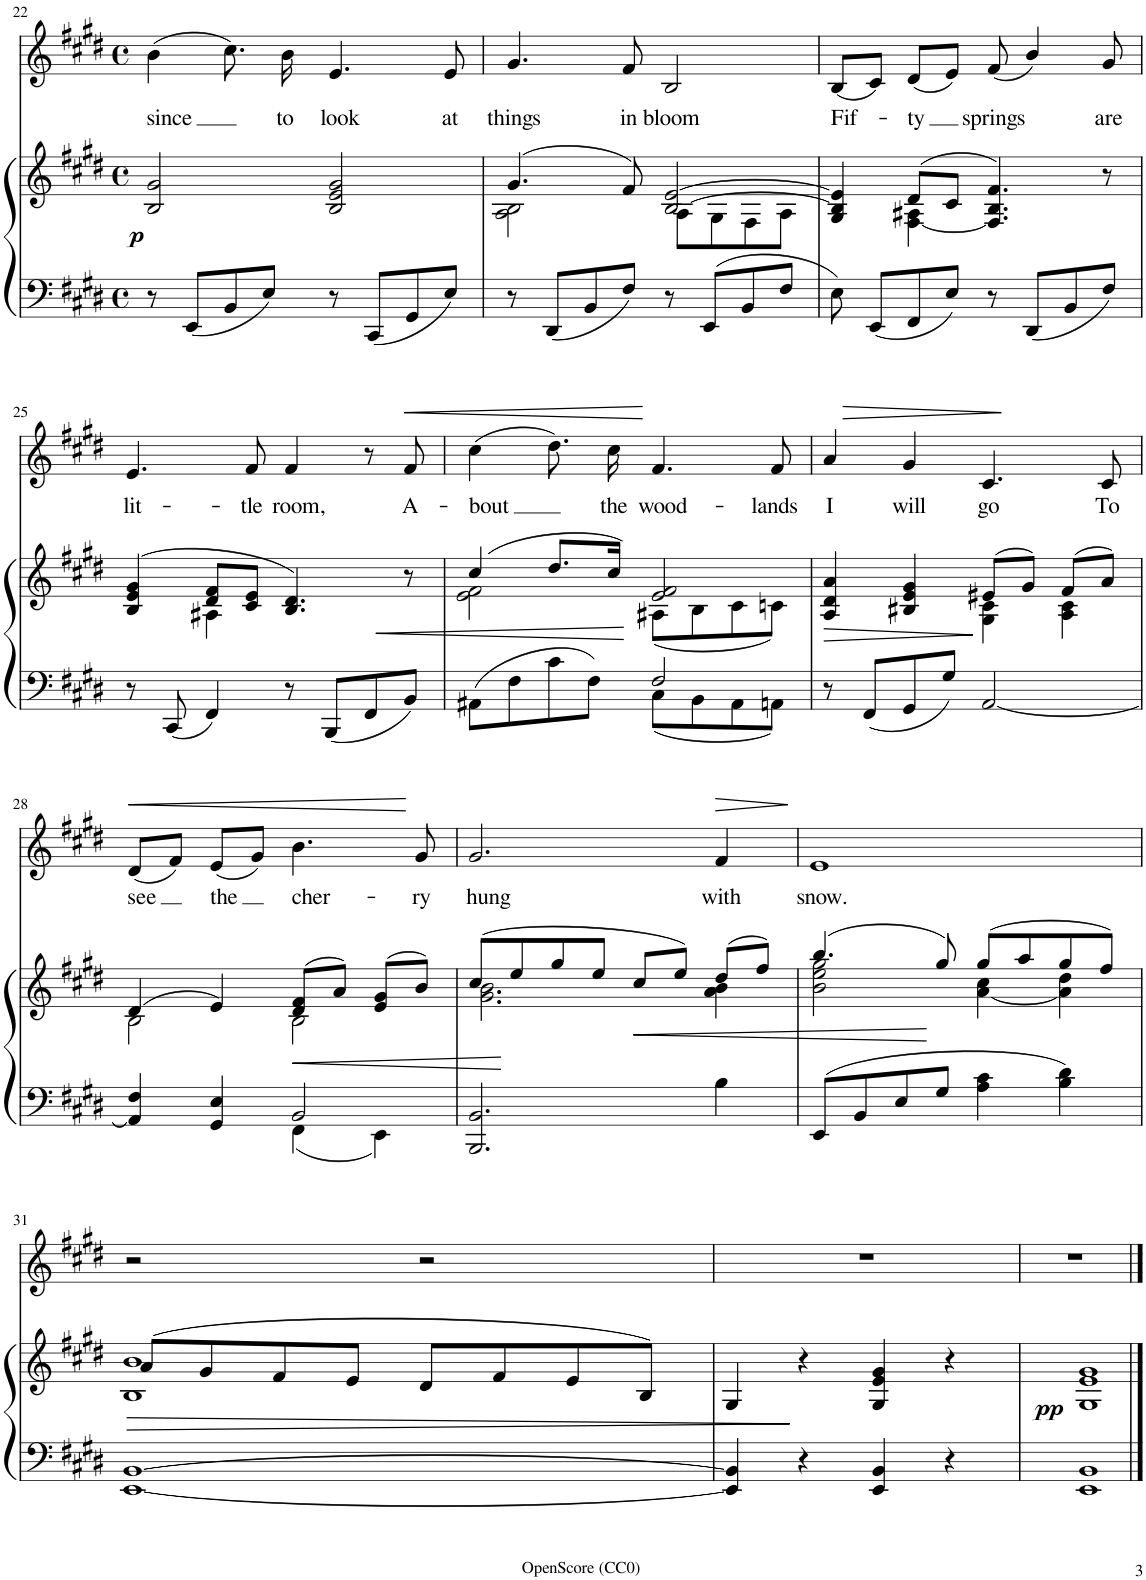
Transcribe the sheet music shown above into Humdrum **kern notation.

**kern	**kern	**dynam	**kern	**text	**dynam
*part2	*part2	*part2	*part1	*part1	*part1
*staff3	*staff2	*staff2/3	*staff1	*staff1	*staff1
*I"Piano	*	*	*I"Voice	*	*
*I'Pno	*	*	*	*	*
!!LO:PB:g=z
*clefF4	*clefG2	*	*clefG2	*	*
*k[f#c#g#d#]	*k[f#c#g#d#]	*	*k[f#c#g#d#]	*	*
*M4/4	*M4/4	*	*M4/4	*	*
*met(c)	*met(c)	*	*met(c)	*	*
=22	=22	=22	=22	=22	=22
!	!	!LO:DY:b	!	!LO:LY:b	!
8r	2B/ 2g#/	p	(4b\	since	.
8EE/L	.	.	.	.	.
8BB/	.	.	8.cc#\)	.	.
8E/J	.	.	.	.	.
!	!	!	!	!LO:LY:b	!
.	.	.	16b\	to	.
!	!	!	!	!LO:LY:b	!
8r	2B/ 2e/ 2g#/	.	4.e/	look	.
8CC#/L	.	.	.	.	.
8GG#/	.	.	.	.	.
!	!	!	!	!LO:LY:b	!
8E/J	.	.	8e/	at	.
=23	=23	=23	=23	=23	=23
*	*^	*	*	*	*
!	!	!	!	!	!LO:LY:b	!
8r	(4.g#/	2A\ 2B\	.	4.g#/	things	.
8DD#/L	.	.	.	.	.	.
8BB/	.	.	.	.	.	.
!	!	!	!	!	!LO:LY:b	!
8F#/J	8f#/)	.	.	8f#/	in	.
!	!	!	!	!	!LO:LY:b	!
8r	[2B/ [2e/	8A\L	.	2B/	bloom	.
8EE/L	.	8G#\	.	.	.	.
8BB/	.	8F#\	.	.	.	.
8F#/J	.	8A\J	.	.	.	.
=24	=24	=24	=24	=24	=24	=24
!	!	!	!	!	!LO:LY:b	!
8E\	4G#/ 4B/] 4e/]	4ryy	.	(8B/L	Fif-	.
8EE/L	.	.	.	8c#/J)	.	.
!	!	!	!	!	!LO:LY:b	!
8FF#/	(8d#/L	[4F#\ 4A#X\	.	(8d#/L	-ty	.
8E/J	8c#/J	.	.	8e/J)	.	.
!	!	!	!	!	!LO:LY:b	!
8r	4.F#/] 4.B/ 4.f#/)	2ryy	.	(8f#/	springs	.
8DD#/L	.	.	.	4b/)	.	.
8BB/	.	.	.	.	.	.
!	!	!	!	!	!LO:LY:b	!
8F#/J	8r	.	.	8g#/	are	.
!!LO:LB:g=z
=25	=25	=25	=25	=25	=25	=25
!	!	!	!	!	!LO:LY:b	!
8r	(>4B/ 4e/ 4g#/	4ryy	.	4.e/	lit-	.
8CC#/	.	.	.	.	.	.
4FF#/	8d#/ 8f#/L	4A#X\	.	.	.	.
!	!	!	!	!	!LO:LY:b	!
.	8c#/ 8e/J	.	.	8f#/	-tle	.
!	!	!	!	!	!LO:LY:b	!
8r	4.B/ 4.d#/)	2ryy	.	4f#/	room,	.
8BBB/L	.	.	.	.	.	.
8FF#/	.	.	.	8r	.	.
!	!	!	!LO:HP:b	!	!LO:LY:b	!LO:HP:b
8BB/J	8r	.	<	8f#/	A-	<
=26	=26	=26	=26	=26	=26	=26
*^	*	*	*	*	*	*
!	!	!	!	!	!	!LO:LY:b	!
8AA#X\L	2ryy	(4cc#/	2e\ 2f#\	.	(4cc#\	-bout	.
8F#\	.	.	.	.	.	.	.
8c#\	.	8.dd#/L	.	.	8.dd#\)	.	.
8F#\J	.	.	.	.	.	.	.
!	!	!	!	!	!	!LO:LY:b	!
.	.	16cc#/Jk)	.	.	16cc#\	the	.
!	!	!	!	!	!	!LO:LY:b	!
2F#/	8C#\L	2e/ 2f#/	(8A#X\L	[	4.f#/	wood-	[
.	8BB\	.	8B\	.	.	.	.
.	8AA#\	.	8c#\	.	.	.	.
!	!	!	!	!	!	!LO:LY:b	!
.	8AAn\J	.	8cn\J)	.	8f#/	-lands	.
=27	=27	=27	=27	=27	=27	=27	=27
!	!	!	!	!LO:HP:b	!	!LO:LY:b	!LO:HP:b
*v	*v	*	*	*	*	*	*
8r	4A/ 4d#/ 4a/	2ryy	>	4a/	I	>
8FF#/L	.	.	.	.	.	.
!	!	!	!	!	!LO:LY:b	!
8GG#/	4B#X/ 4e/ 4g#/	.	.	4g#/	will	.
8G#/J	.	.	.	.	.	.
!	!	!	!	!	!LO:LY:b	!
[2AA/	(8e#X/L	4G#\ 4c#\	]	4.c#/	go	]
.	8g#/J)	.	.	.	.	.
.	(8f#/L	4A\ 4c#\	.	.	.	.
!	!	!	!	!	!LO:LY:b	!
.	8a/J)	.	.	8c#/	To	.
!!LO:LB:g=z
=28	=28	=28	=28	=28	=28	=28
*^	*	*	*	*	*	*
!	!	!	!	!	!	!LO:LY:b	!LO:HP:b
4AA/] 4F#/	2ryy	(4d#/	2B\	.	(8d#/L	-see	<
.	.	.	.	.	8f#/J)	.	.
!	!	!	!	!	!	!LO:LY:b	!
4GG#/ 4E/	.	4e/)	.	.	(8e/L	the	.
.	.	.	.	.	8g#/J)	.	.
!	!	!	!	!LO:HP:b	!	!LO:LY:b	!
2BB/	4FF#\	(8d#/ 8f#/L	2B\	<	4.b\	cher-	.
.	.	8a/J)	.	.	.	.	.
.	4EE\	(8e/ 8g#/L	.	.	.	.	.
!	!	!	!	!	!	!LO:LY:b	!
.	.	8b/J)	.	.	8g#/	-ry	[
*v	*v	*	*	*	*	*	*
=29	=29	=29	=29	=29	=29	=29
!	!	!	!	!	!LO:LY:b	!
2.BBB/ 2.BB/	(8cc#/L	2.g#\ 2.b\	.	2.g#/	hung	.
.	8ee/	.	[	.	.	.
.	8gg#/	.	.	.	.	.
.	8ee/J	.	.	.	.	.
!	!	!	!LO:HP:b	!	!	!
.	8cc#/L	.	<	.	.	.
.	8ee/J)	.	.	.	.	.
!	!	!	!	!	!LO:LY:b	!LO:HP:b
4B\	(8dd#/L	4a\ 4b\	.	4f#/	with	>
.	8ff#/J)	.	.	.	.	.
*	*v	*v	*	*	*	*
.	.	.	.	.	]
=30	=30	=30	=30	=30	=30
*	*^	*	*	*	*
!	!	!	!	!	!LO:LY:b	!
8EE/L	(4.bb/	2b\ 2ee\ 2gg#\	.	1e	snow.	.
8BB/	.	.	.	.	.	.
8E/	.	.	.	.	.	.
8G#/J	8gg#/)	.	[	.	.	.
4A\ 4c#\	(8gg#/L	[4a\ 4cc#\	.	.	.	.
.	8aa/	.	.	.	.	.
4B\ 4d#\	8gg#/	4a\] 4dd#\	.	.	.	.
.	8ff#/J)	.	.	.	.	.
!!LO:LB:g=z
=31	=31	=31	=31	=31	=31	=31
!	!	!	!LO:HP:b	!	!	!
[1EE [1BB	(8a/L	1B 1b	>	2r	.	.
.	8g#/	.	.	.	.	.
.	8f#/	.	.	.	.	.
.	8e/J	.	.	.	.	.
.	8d#/L	.	.	2r	.	.
.	8f#/	.	.	.	.	.
.	8e/	.	.	.	.	.
.	8B/J)	.	.	.	.	.
*	*v	*v	*	*	*	*
=32	=32	=32	=32	=32	=32
4EE/] 4BB/]	4G#/	.	1r	.	.
4r	4r	]	.	.	.
4EE/ 4BB/	4G#/ 4e/ 4g#/	.	.	.	.
4r	4r	.	.	.	.
=33	=33	=33	=33	=33	=33
!	!	!LO:DY:b	!	!	!
1EE 1BB	1G# 1e 1g#	pp	1r	.	.
==	==	==	==	==	==
*-	*-	*-	*-	*-	*-
